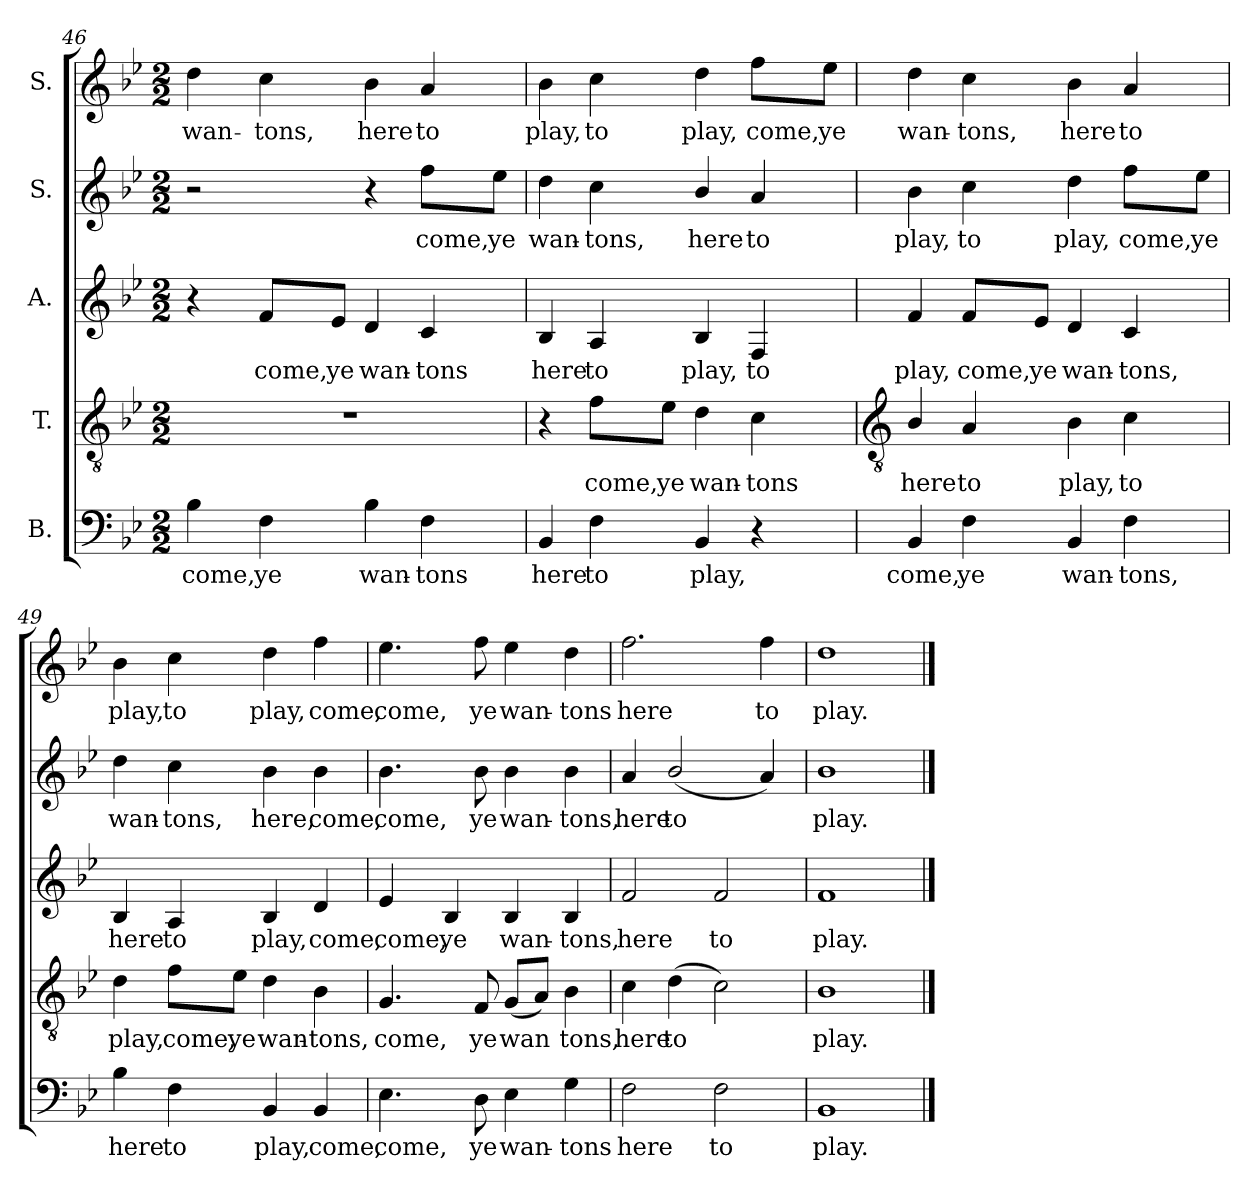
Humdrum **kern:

**kern	**text	**kern	**text	**kern	**text	**kern	**text	**kern	**text
*part5	*part5	*part4	*part4	*part3	*part3	*part2	*part2	*part1	*part1
*staff5	*staff5	*staff4	*staff4	*staff3	*staff3	*staff2	*staff2	*staff1	*staff1
*I"B.	*	*I"T.	*	*I"A.	*	*I"S.	*	*I"S.	*
*clefF4	*	*clefGv2	*	*clefG2	*	*clefG2	*	*clefG2	*
*k[b-e-]	*	*k[b-e-]	*	*k[b-e-]	*	*k[b-e-]	*	*k[b-e-]	*
*B-:	*	*B-:	*	*B-:	*	*B-:	*	*B-:	*
*M2/2	*	*M2/2	*	*M2/2	*	*M2/2	*	*M2/2	*
=46	=46	=46	=46	=46	=46	=46	=46	=46	=46
!	!LO:LY:b	!	!	!	!	!	!	!	!LO:LY:b
4B-	come,	1r	.	4r	.	2r	.	4dd	wan-
!	!LO:LY:b	!	!	!	!LO:LY:b	!	!	!	!LO:LY:b
4F	ye	.	.	8fL	come,	.	.	4cc	-tons,
!	!	!	!	!	!LO:LY:b	!	!	!	!
.	.	.	.	8e-J	ye	.	.	.	.
!	!LO:LY:b	!	!	!	!LO:LY:b	!	!	!	!LO:LY:b
4B-	wan-	.	.	4d	wan-	4r	.	4b-	here
!	!LO:LY:b	!	!	!	!LO:LY:b	!	!LO:LY:b	!	!LO:LY:b
4F	-tons	.	.	4c	-tons	8ffL	come,	4a	to
!	!	!	!	!	!	!	!LO:LY:b	!	!
.	.	.	.	.	.	8ee-J	ye	.	.
=47	=47	=47	=47	=47	=47	=47	=47	=47	=47
!	!LO:LY:b	!	!	!	!LO:LY:b	!	!LO:LY:b	!	!LO:LY:b
4BB-	here	4r	.	4B-	here	4dd	wan-	4b-	play,
!	!LO:LY:b	!	!LO:LY:b	!	!LO:LY:b	!	!LO:LY:b	!	!LO:LY:b
4F	to	8fL	come,	4A	to	4cc	-tons,	4cc	to
!	!	!	!LO:LY:b	!	!	!	!	!	!
.	.	8e-J	ye	.	.	.	.	.	.
!	!LO:LY:b	!	!LO:LY:b	!	!LO:LY:b	!	!LO:LY:b	!	!LO:LY:b
4BB-	play,	4d	wan-	4B-	play,	4b-/	here	4dd	play,
!	!	!	!LO:LY:b	!	!LO:LY:b	!	!LO:LY:b	!	!LO:LY:b
4r	.	4c	-tons	4F	to	4a	to	8ffL	come,
!	!	!	!	!	!	!	!	!	!LO:LY:b
.	.	.	.	.	.	.	.	8ee-J	ye
!!LO:LB:g=z
=48	=48	=48	=48	=48	=48	=48	=48	=48	=48
*	*	*clefGv2	*	*	*	*	*	*	*
!	!LO:LY:b	!	!LO:LY:b	!	!LO:LY:b	!	!LO:LY:b	!	!LO:LY:b
4BB-	come,	4B-/	here	4f	play,	4b-	play,	4dd	wan-
!	!LO:LY:b	!	!LO:LY:b	!	!LO:LY:b	!	!LO:LY:b	!	!LO:LY:b
4F	ye	4A	to	8fL	come,	4cc	to	4cc	-tons,
!	!	!	!	!	!LO:LY:b	!	!	!	!
.	.	.	.	8e-J	ye	.	.	.	.
!	!LO:LY:b	!	!LO:LY:b	!	!LO:LY:b	!	!LO:LY:b	!	!LO:LY:b
4BB-	wan-	4B-	play,	4d	wan-	4dd	play,	4b-	here
!	!LO:LY:b	!	!LO:LY:b	!	!LO:LY:b	!	!LO:LY:b	!	!LO:LY:b
4F	-tons,	4c	to	4c	-tons,	8ffL	come,	4a	to
!	!	!	!	!	!	!	!LO:LY:b	!	!
.	.	.	.	.	.	8ee-J	ye	.	.
=49	=49	=49	=49	=49	=49	=49	=49	=49	=49
!	!LO:LY:b	!	!LO:LY:b	!	!LO:LY:b	!	!LO:LY:b	!	!LO:LY:b
4B-	here	4d	play,	4B-	here	4dd	wan-	4b-	play,
!	!LO:LY:b	!	!LO:LY:b	!	!LO:LY:b	!	!LO:LY:b	!	!LO:LY:b
4F	to	8fL	come,	4A	to	4cc	-tons,	4cc	to
!	!	!	!LO:LY:b	!	!	!	!	!	!
.	.	8e-J	ye	.	.	.	.	.	.
!	!LO:LY:b	!	!LO:LY:b	!	!LO:LY:b	!	!LO:LY:b	!	!LO:LY:b
4BB-	play,	4d	wan-	4B-	play,	4b-	here,	4dd	play,
!	!LO:LY:b	!	!LO:LY:b	!	!LO:LY:b	!	!LO:LY:b	!	!LO:LY:b
4BB-	come,	4B-	-tons,	4d	come,	4b-	come,	4ff	come,
=50	=50	=50	=50	=50	=50	=50	=50	=50	=50
!	!LO:LY:b	!	!LO:LY:b	!	!LO:LY:b	!	!LO:LY:b	!	!LO:LY:b
4.E-	come,	4.G	come,	4e-	come,	4.b-	come,	4.ee-	come,
!	!	!	!	!	!LO:LY:b	!	!	!	!
.	.	.	.	4B-	ye	.	.	.	.
!	!LO:LY:b	!	!LO:LY:b	!	!	!	!LO:LY:b	!	!LO:LY:b
8D	ye	8F	ye	.	.	8b-	ye	8ff	ye
!	!LO:LY:b	!	!LO:LY:b	!	!LO:LY:b	!	!LO:LY:b	!	!LO:LY:b
4E-	wan-	(<8GL	wan	4B-	wan-	4b-	wan-	4ee-	wan-
.	.	8AJ)	.	.	.	.	.	.	.
!	!LO:LY:b	!	!LO:LY:b	!	!LO:LY:b	!	!LO:LY:b	!	!LO:LY:b
4G	-tons	4B-	tons,	4B-	-tons,	4b-	-tons,	4dd	-tons
=51	=51	=51	=51	=51	=51	=51	=51	=51	=51
!	!LO:LY:b	!	!LO:LY:b	!	!LO:LY:b	!	!LO:LY:b	!	!LO:LY:b
2F	here	4c	here	2f	here	4a	here	2.ff	here
!	!	!	!LO:LY:b	!	!	!	!LO:LY:b	!	!
.	.	(>4d	to	.	.	(<2b-/	to	.	.
!	!LO:LY:b	!	!	!	!LO:LY:b	!	!	!	!
2F	to	2c)	.	2f	to	.	.	.	.
!	!	!	!	!	!	!	!	!	!LO:LY:b
.	.	.	.	.	.	4a)	.	4ff	to
=52	=52	=52	=52	=52	=52	=52	=52	=52	=52
!	!LO:LY:b	!	!LO:LY:b	!	!LO:LY:b	!	!LO:LY:b	!	!LO:LY:b
1BB-	play.	1B-	play.	1f	play.	1b-	play.	1dd	play.
==	==	==	==	==	==	==	==	==	==
*-	*-	*-	*-	*-	*-	*-	*-	*-	*-
